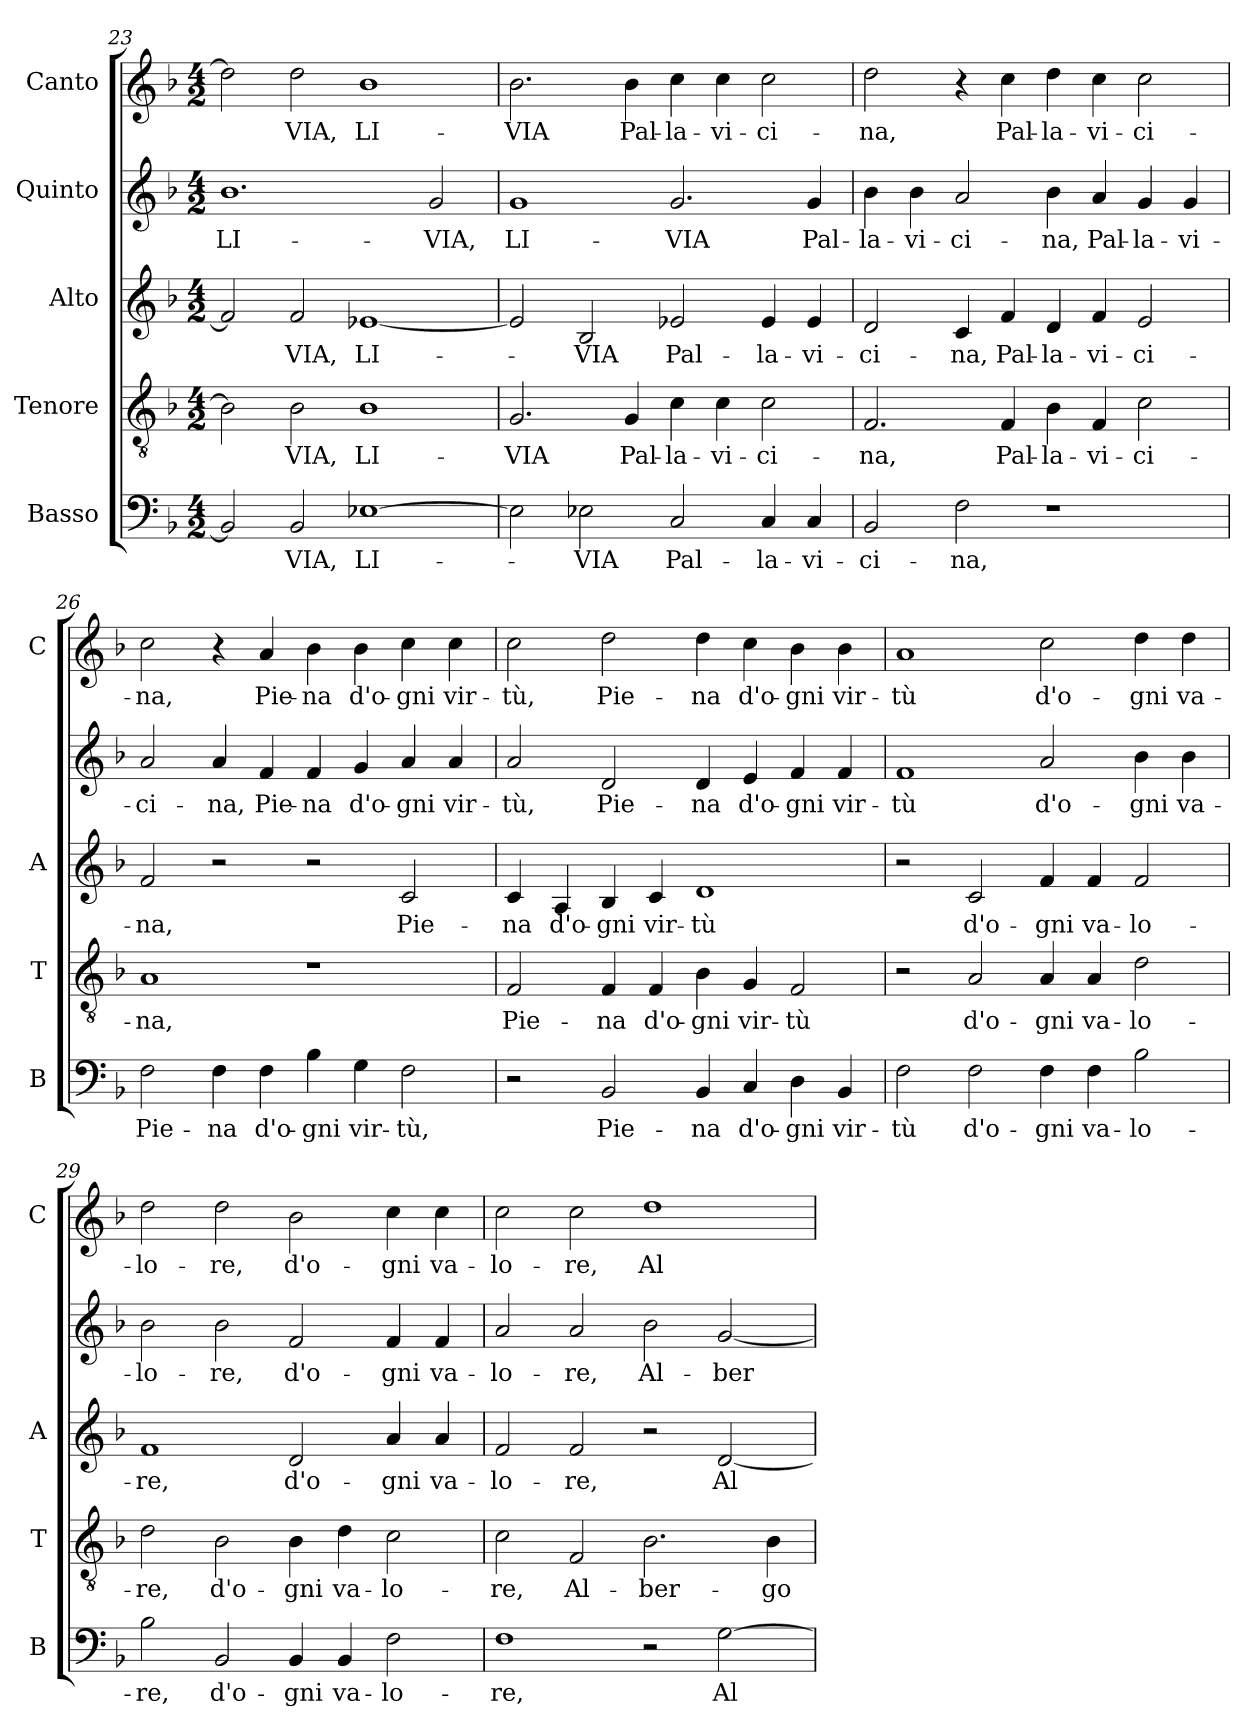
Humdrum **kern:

**kern	**text	**kern	**text	**kern	**text	**kern	**text	**kern	**text
*part5	*part5	*part4	*part4	*part3	*part3	*part2	*part2	*part1	*part1
*staff5	*staff5	*staff4	*staff4	*staff3	*staff3	*staff2	*staff2	*staff1	*staff1
*I"Basso	*	*I"Tenore	*	*I"Alto	*	*I"Quinto	*	*I"Canto	*
*I'B	*	*I'T	*	*I'A	*	*	*	*I'C	*
*clefF4	*	*clefGv2	*	*clefG2	*	*clefG2	*	*clefG2	*
*k[b-]	*	*k[b-]	*	*k[b-]	*	*k[b-]	*	*k[b-]	*
*F:	*	*F:	*	*F:	*	*F:	*	*F:	*
*M4/2	*	*M4/2	*	*M4/2	*	*M4/2	*	*M4/2	*
=23	=23	=23	=23	=23	=23	=23	=23	=23	=23
!	!	!	!	!	!	!	!LO:LY:b	!	!
2BB-/]	.	2B-\]	.	2f/]	.	1.b-	LI-	2dd\]	.
!	!LO:LY:b	!	!LO:LY:b	!	!LO:LY:b	!	!	!	!LO:LY:b
2BB-/	-VIA,	2B-\	-VIA,	2f/	-VIA,	.	.	2dd\	-VIA,
!	!LO:LY:b	!	!LO:LY:b	!	!LO:LY:b	!	!	!	!LO:LY:b
[1E-X	LI-	1B-	LI-	[1e-X	LI-	.	.	1b-	LI-
!	!	!	!	!	!	!	!LO:LY:b	!	!
.	.	.	.	.	.	2g/	-VIA,	.	.
!!LO:LB:g=z
=24	=24	=24	=24	=24	=24	=24	=24	=24	=24
!	!	!	!LO:LY:b	!	!	!	!LO:LY:b	!	!LO:LY:b
2E-\]	.	2.G/	-VIA	2e-/]	.	1g	LI-	2.b-\	-VIA
!	!LO:LY:b	!	!	!	!LO:LY:b	!	!	!	!
2E-X\	-VIA	.	.	2B-/	-VIA	.	.	.	.
!	!	!	!LO:LY:b	!	!	!	!	!	!LO:LY:b
.	.	4G/	Pal-	.	.	.	.	4b-\	Pal-
!	!LO:LY:b	!	!LO:LY:b	!	!LO:LY:b	!	!LO:LY:b	!	!LO:LY:b
2C/	Pal-	4c\	-la-	2e-X/	Pal-	2.g/	-VIA	4cc\	-la-
!	!	!	!LO:LY:b	!	!	!	!	!	!LO:LY:b
.	.	4c\	-vi-	.	.	.	.	4cc\	-vi-
!	!LO:LY:b	!	!LO:LY:b	!	!LO:LY:b	!	!	!	!LO:LY:b
4C/	-la-	2c\	-ci-	4e-/	-la-	.	.	2cc\	-ci-
!	!LO:LY:b	!	!	!	!LO:LY:b	!	!LO:LY:b	!	!
4C/	-vi-	.	.	4e-/	-vi-	4g/	Pal-	.	.
=25	=25	=25	=25	=25	=25	=25	=25	=25	=25
!	!LO:LY:b	!	!LO:LY:b	!	!LO:LY:b	!	!LO:LY:b	!	!LO:LY:b
2BB-/	-ci-	2.F/	-na,	2d/	-ci-	4b-\	-la-	2dd\	-na,
!	!	!	!	!	!	!	!LO:LY:b	!	!
.	.	.	.	.	.	4b-\	-vi-	.	.
!	!LO:LY:b	!	!	!	!LO:LY:b	!	!LO:LY:b	!	!
2F\	-na,	.	.	4c/	-na,	2a/	-ci-	4r	.
!	!	!	!LO:LY:b	!	!LO:LY:b	!	!	!	!LO:LY:b
.	.	4F/	Pal-	4f/	Pal-	.	.	4cc\	Pal-
!	!	!	!LO:LY:b	!	!LO:LY:b	!	!LO:LY:b	!	!LO:LY:b
1r	.	4B-\	-la-	4d/	-la-	4b-\	-na,	4dd\	-la-
!	!	!	!LO:LY:b	!	!LO:LY:b	!	!LO:LY:b	!	!LO:LY:b
.	.	4F/	-vi-	4f/	-vi-	4a/	Pal-	4cc\	-vi-
!	!	!	!LO:LY:b	!	!LO:LY:b	!	!LO:LY:b	!	!LO:LY:b
.	.	2c\	-ci-	2e/	-ci-	4g/	-la-	2cc\	-ci-
!	!	!	!	!	!	!	!LO:LY:b	!	!
.	.	.	.	.	.	4g/	-vi-	.	.
=26	=26	=26	=26	=26	=26	=26	=26	=26	=26
!	!LO:LY:b	!	!LO:LY:b	!	!LO:LY:b	!	!LO:LY:b	!	!LO:LY:b
2F\	Pie-	1A	-na,	2f/	-na,	2a/	-ci-	2cc\	-na,
!	!LO:LY:b	!	!	!	!	!	!LO:LY:b	!	!
4F\	-na	.	.	2r	.	4a/	-na,	4r	.
!	!LO:LY:b	!	!	!	!	!	!LO:LY:b	!	!LO:LY:b
4F\	d'o-	.	.	.	.	4f/	Pie-	4a/	Pie-
!	!LO:LY:b	!	!	!	!	!	!LO:LY:b	!	!LO:LY:b
4B-\	-gni	1r	.	2r	.	4f/	-na	4b-\	-na
!	!LO:LY:b	!	!	!	!	!	!LO:LY:b	!	!LO:LY:b
4G\	vir-	.	.	.	.	4g/	d'o-	4b-\	d'o-
!	!LO:LY:b	!	!	!	!LO:LY:b	!	!LO:LY:b	!	!LO:LY:b
2F\	-tù,	.	.	2c/	Pie-	4a/	-gni	4cc\	-gni
!	!	!	!	!	!	!	!LO:LY:b	!	!LO:LY:b
.	.	.	.	.	.	4a/	vir-	4cc\	vir-
=27	=27	=27	=27	=27	=27	=27	=27	=27	=27
!	!	!	!LO:LY:b	!	!LO:LY:b	!	!LO:LY:b	!	!LO:LY:b
2r	.	2F/	Pie-	4c/	-na	2a/	-tù,	2cc\	-tù,
!	!	!	!	!	!LO:LY:b	!	!	!	!
.	.	.	.	4A/	d'o-	.	.	.	.
!	!LO:LY:b	!	!LO:LY:b	!	!LO:LY:b	!	!LO:LY:b	!	!LO:LY:b
2BB-/	Pie-	4F/	-na	4B-/	-gni	2d/	Pie-	2dd\	Pie-
!	!	!	!LO:LY:b	!	!LO:LY:b	!	!	!	!
.	.	4F/	d'o-	4c/	vir-	.	.	.	.
!	!LO:LY:b	!	!LO:LY:b	!	!LO:LY:b	!	!LO:LY:b	!	!LO:LY:b
4BB-/	-na	4B-\	-gni	1d	-tù	4d/	-na	4dd\	-na
!	!LO:LY:b	!	!LO:LY:b	!	!	!	!LO:LY:b	!	!LO:LY:b
4C/	d'o-	4G/	vir-	.	.	4e/	d'o-	4cc\	d'o-
!	!LO:LY:b	!	!LO:LY:b	!	!	!	!LO:LY:b	!	!LO:LY:b
4D\	-gni	2F/	-tù	.	.	4f/	-gni	4b-\	-gni
!	!LO:LY:b	!	!	!	!	!	!LO:LY:b	!	!LO:LY:b
4BB-/	vir-	.	.	.	.	4f/	vir-	4b-\	vir-
!!LO:LB:g=z
=28	=28	=28	=28	=28	=28	=28	=28	=28	=28
!	!LO:LY:b	!	!	!	!	!	!LO:LY:b	!	!LO:LY:b
2F\	-tù	2r	.	2r	.	1f	-tù	1a	-tù
!	!LO:LY:b	!	!LO:LY:b	!	!LO:LY:b	!	!	!	!
2F\	d'o-	2A/	d'o-	2c/	d'o-	.	.	.	.
!	!LO:LY:b	!	!LO:LY:b	!	!LO:LY:b	!	!LO:LY:b	!	!LO:LY:b
4F\	-gni	4A/	-gni	4f/	-gni	2a/	d'o-	2cc\	d'o-
!	!LO:LY:b	!	!LO:LY:b	!	!LO:LY:b	!	!	!	!
4F\	va-	4A/	va-	4f/	va-	.	.	.	.
!	!LO:LY:b	!	!LO:LY:b	!	!LO:LY:b	!	!LO:LY:b	!	!LO:LY:b
2B-\	-lo-	2d\	-lo-	2f/	-lo-	4b-\	-gni	4dd\	-gni
!	!	!	!	!	!	!	!LO:LY:b	!	!LO:LY:b
.	.	.	.	.	.	4b-\	va-	4dd\	va-
=29	=29	=29	=29	=29	=29	=29	=29	=29	=29
!	!LO:LY:b	!	!LO:LY:b	!	!LO:LY:b	!	!LO:LY:b	!	!LO:LY:b
2B-\	-re,	2d\	-re,	1f	-re,	2b-\	-lo-	2dd\	-lo-
!	!LO:LY:b	!	!LO:LY:b	!	!	!	!LO:LY:b	!	!LO:LY:b
2BB-/	d'o-	2B-\	d'o-	.	.	2b-\	-re,	2dd\	-re,
!	!LO:LY:b	!	!LO:LY:b	!	!LO:LY:b	!	!LO:LY:b	!	!LO:LY:b
4BB-/	-gni	4B-\	-gni	2d/	d'o-	2f/	d'o-	2b-\	d'o-
!	!LO:LY:b	!	!LO:LY:b	!	!	!	!	!	!
4BB-/	va-	4d\	va-	.	.	.	.	.	.
!	!LO:LY:b	!	!LO:LY:b	!	!LO:LY:b	!	!LO:LY:b	!	!LO:LY:b
2F\	-lo-	2c\	-lo-	4a/	-gni	4f/	-gni	4cc\	-gni
!	!	!	!	!	!LO:LY:b	!	!LO:LY:b	!	!LO:LY:b
.	.	.	.	4a/	va-	4f/	va-	4cc\	va-
=30	=30	=30	=30	=30	=30	=30	=30	=30	=30
!	!LO:LY:b	!	!LO:LY:b	!	!LO:LY:b	!	!LO:LY:b	!	!LO:LY:b
1F	-re,	2c\	-re,	2f/	-lo-	2a/	-lo-	2cc\	-lo-
!	!	!	!LO:LY:b	!	!LO:LY:b	!	!LO:LY:b	!	!LO:LY:b
.	.	2F/	Al-	2f/	-re,	2a/	-re,	2cc\	-re,
!	!	!	!LO:LY:b	!	!	!	!LO:LY:b	!	!LO:LY:b
2r	.	2.B-\	-ber-	2r	.	2b-\	Al-	1dd	Al-
!	!LO:LY:b	!	!	!	!LO:LY:b	!	!LO:LY:b	!	!
[2G\	Al-	.	.	[2d/	Al-	[2g/	-ber-	.	.
!	!	!	!LO:LY:b	!	!	!	!	!	!
.	.	4B-\	-go	.	.	.	.	.	.
=	=	=	=	=	=	=	=	=	=
*-	*-	*-	*-	*-	*-	*-	*-	*-	*-
